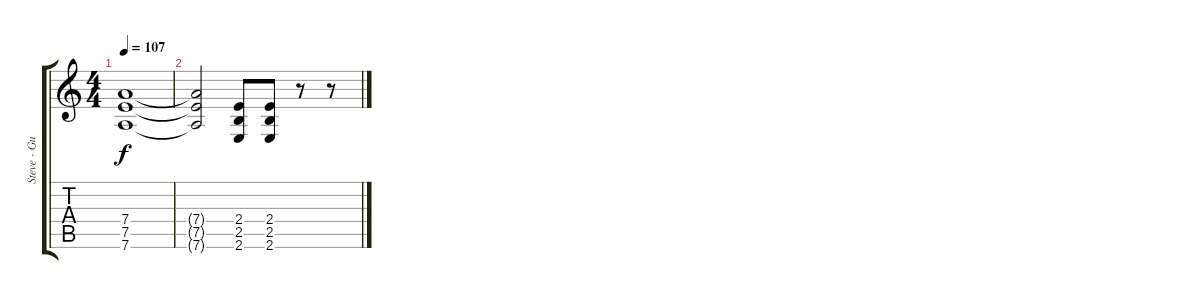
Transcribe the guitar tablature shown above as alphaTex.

\track ("Steve - Guitar" "Steve - Gu") {instrument overdrivenguitar}
\staff {score tabs}
\tuning (E4 B3 G3 D3 A2 D2) {hide}
\ts (4 4)
\tempo 107
\clef g2
\ks c
(7.4 7.5 7.6).1{dy f} |
(7.4{t} 7.5{t} 7.6{t}).2 (2.4 2.5 2.6).8 (2.4 2.5 2.6).8 r.8 r.8
